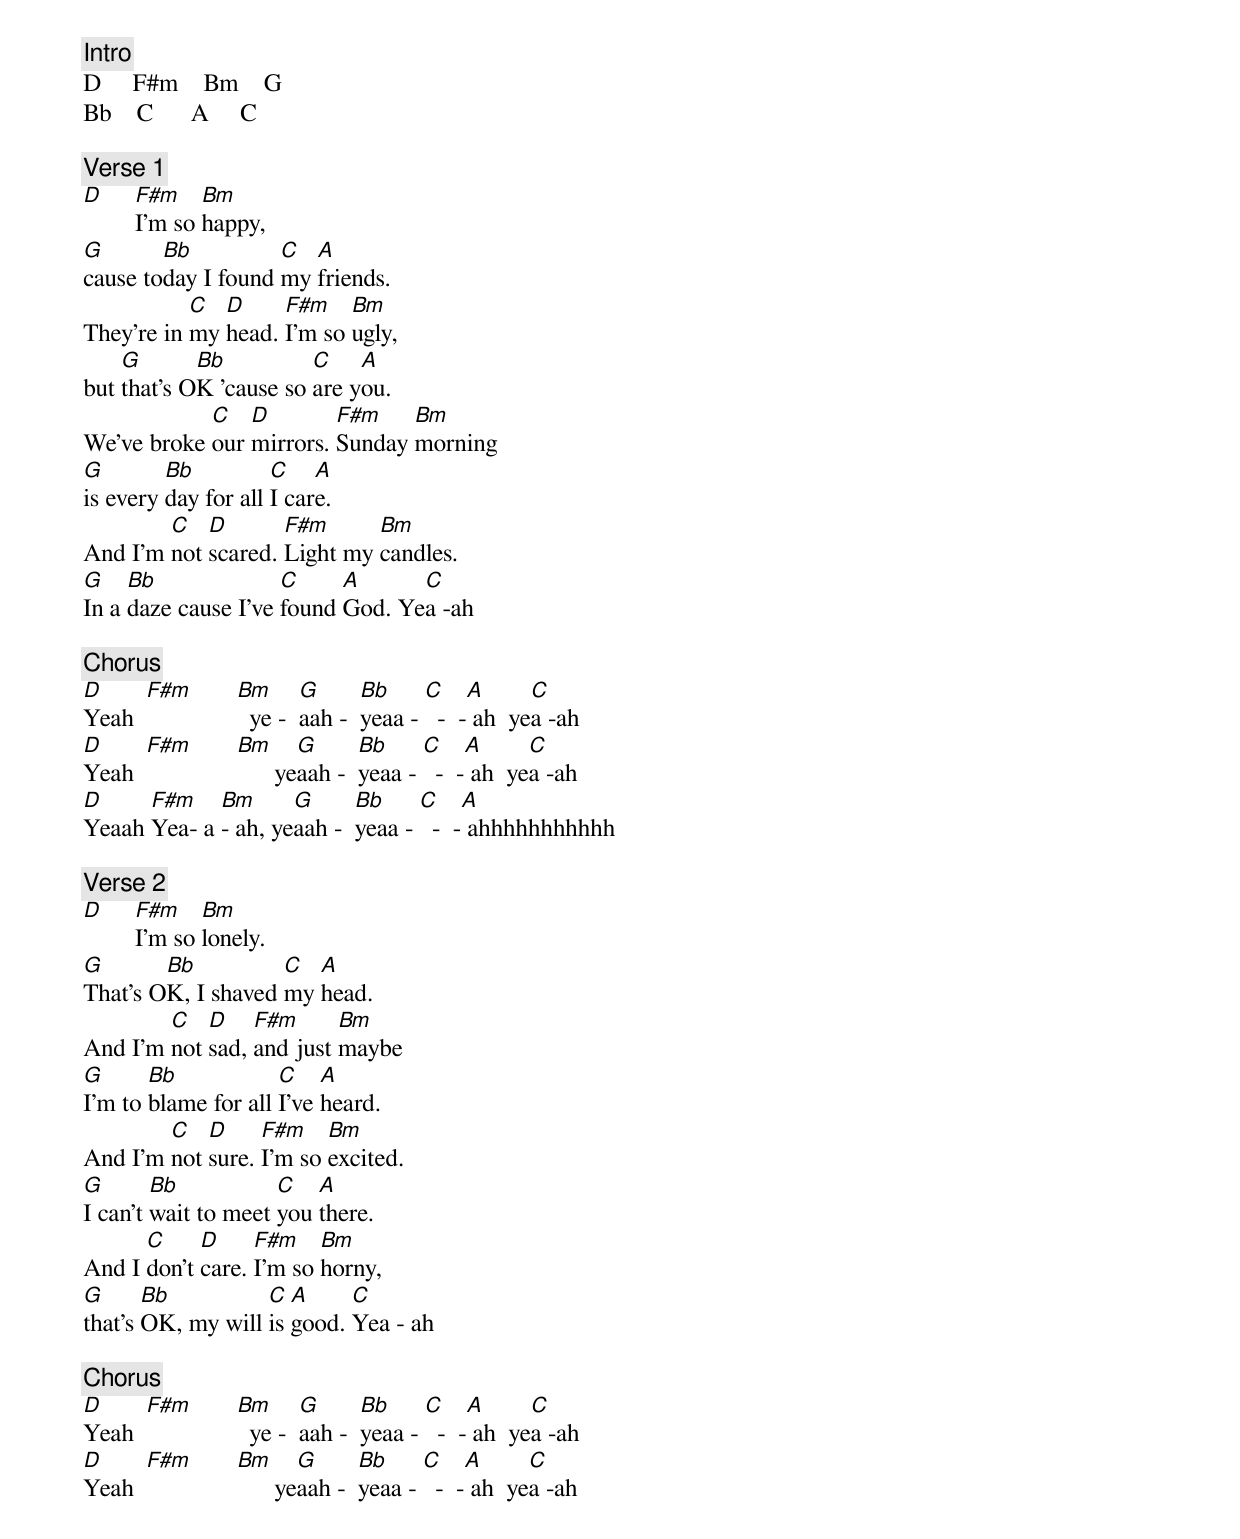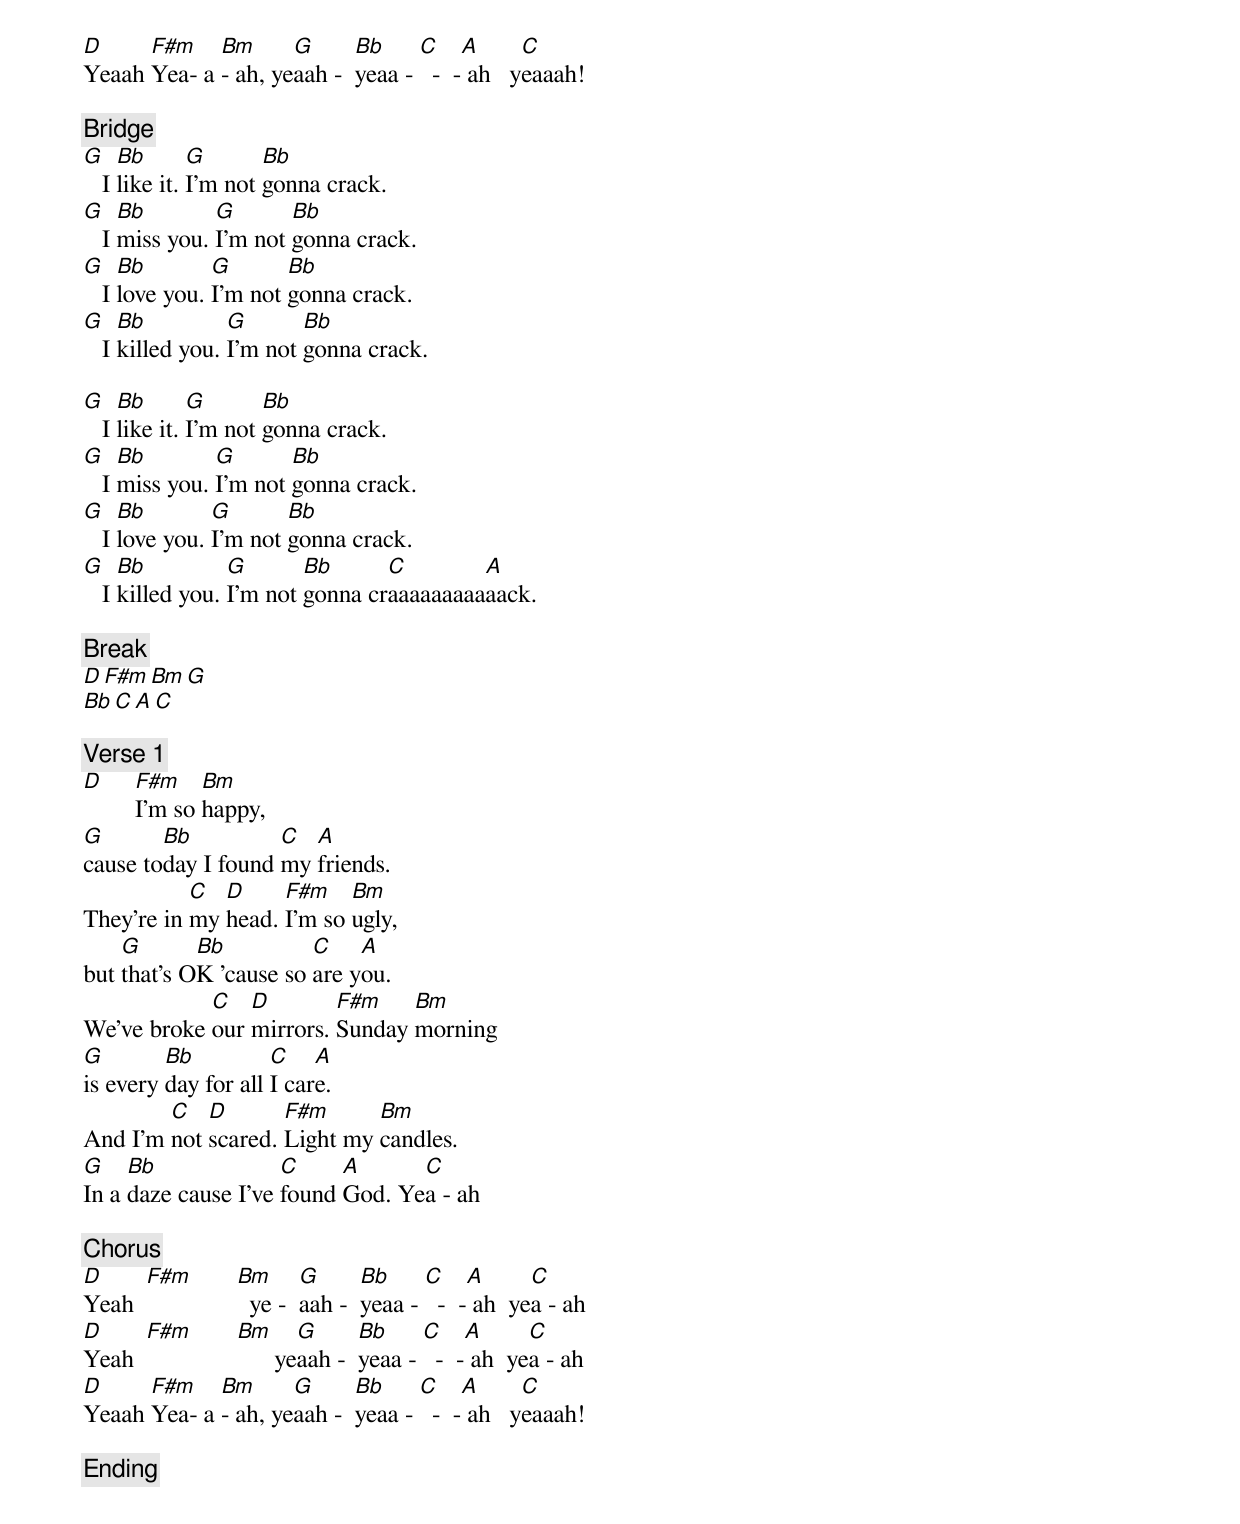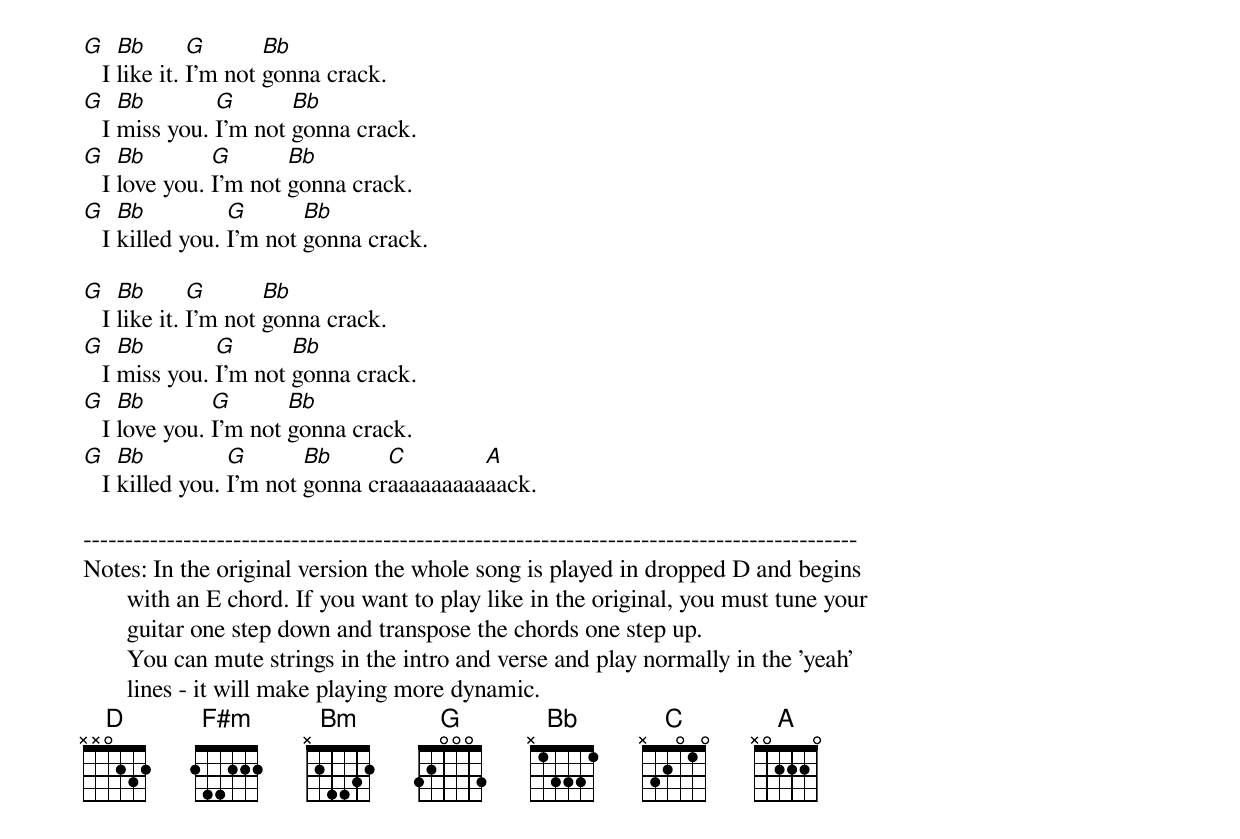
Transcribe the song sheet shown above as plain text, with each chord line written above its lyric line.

[Intro]
D     F#m    Bm    G
Bb    C      A     C

[Verse 1]
D    F#m    Bm
     I'm so happy,
G       Bb          C  A
cause today I found my friends.
           C  D     F#m    Bm
They're in my head. I'm so ugly,
    G       Bb          C    A
but that's OK 'cause so are you.
            C   D        F#m    Bm
We've broke our mirrors. Sunday morning
G        Bb          C    A
is every day for all I care.
        C   D       F#m      Bm
And I'm not scared. Light my candles.
G    Bb              C     A      C
In a daze cause I've found God. Yea -ah

[Chorus]
D     F#m    Bm      G      Bb     C     A      C
Yeah           ye -  aah -  yeaa -   -  - ah  yea -ah
D     F#m    Bm      G      Bb     C     A      C
Yeah               yeaah -  yeaa -   -  - ah  yea -ah
D     F#m    Bm      G      Bb     C     A
Yeaah Yea- a - ah, yeaah -  yeaa -   -  - ahhhhhhhhhhh

[Verse 2]
D    F#m    Bm
     I'm so lonely.
G       Bb          C  A
That's OK, I shaved my head.
        C   D    F#m      Bm
And I'm not sad, and just maybe
G      Bb            C    A
I'm to blame for all I've heard.
        C   D     F#m    Bm
And I'm not sure. I'm so excited.
G       Bb           C   A
I can't wait to meet you there.
      C     D     F#m    Bm
And I don't care. I'm so horny,
G      Bb          C  A     C
that's OK, my will is good. Yea - ah

[Chorus]
D     F#m    Bm      G      Bb     C     A      C
Yeah           ye -  aah -  yeaa -   -  - ah  yea -ah
D     F#m    Bm      G      Bb     C     A      C
Yeah               yeaah -  yeaa -   -  - ah  yea -ah
D     F#m    Bm      G      Bb     C     A      C
Yeaah Yea- a - ah, yeaah -  yeaa -   -  - ah   yeaaah!

[Bridge]
G    Bb       G       Bb
   I like it. I'm not gonna crack.
G    Bb        G       Bb
   I miss you. I'm not gonna crack.
G    Bb        G       Bb
   I love you. I'm not gonna crack.
G    Bb          G       Bb
   I killed you. I'm not gonna crack.

G    Bb       G       Bb
   I like it. I'm not gonna crack.
G    Bb        G       Bb
   I miss you. I'm not gonna crack.
G    Bb        G       Bb
   I love you. I'm not gonna crack.
G    Bb          G       Bb      C        A
   I killed you. I'm not gonna craaaaaaaaaaack.

[Break]
D     F#m    Bm    G
Bb    C      A     C

[Verse 1]
D    F#m    Bm
     I'm so happy,
G       Bb          C  A
cause today I found my friends.
           C  D     F#m    Bm
They're in my head. I'm so ugly,
    G       Bb          C    A
but that's OK 'cause so are you.
            C   D        F#m    Bm
We've broke our mirrors. Sunday morning
G        Bb          C    A
is every day for all I care.
        C   D       F#m      Bm
And I'm not scared. Light my candles.
G    Bb              C     A      C
In a daze cause I've found God. Yea - ah

[Chorus]
D     F#m    Bm      G      Bb     C     A      C
Yeah           ye -  aah -  yeaa -   -  - ah  yea - ah
D     F#m    Bm      G      Bb     C     A      C
Yeah               yeaah -  yeaa -   -  - ah  yea - ah
D     F#m    Bm      G      Bb     C     A      C
Yeaah Yea- a - ah, yeaah -  yeaa -   -  - ah   yeaaah!

[Ending]
G    Bb       G       Bb
   I like it. I'm not gonna crack.
G    Bb        G       Bb
   I miss you. I'm not gonna crack.
G    Bb        G       Bb
   I love you. I'm not gonna crack.
G    Bb          G       Bb
   I killed you. I'm not gonna crack.

G    Bb       G       Bb
   I like it. I'm not gonna crack.
G    Bb        G       Bb
   I miss you. I'm not gonna crack.
G    Bb        G       Bb
   I love you. I'm not gonna crack.
G    Bb          G       Bb      C        A
   I killed you. I'm not gonna craaaaaaaaaaack.

---------------------------------------------------------------------------------------------
Notes: In the original version the whole song is played in dropped D and begins
       with an E chord. If you want to play like in the original, you must tune your
       guitar one step down and transpose the chords one step up.
       You can mute strings in the intro and verse and play normally in the 'yeah'
       lines - it will make playing more dynamic.
